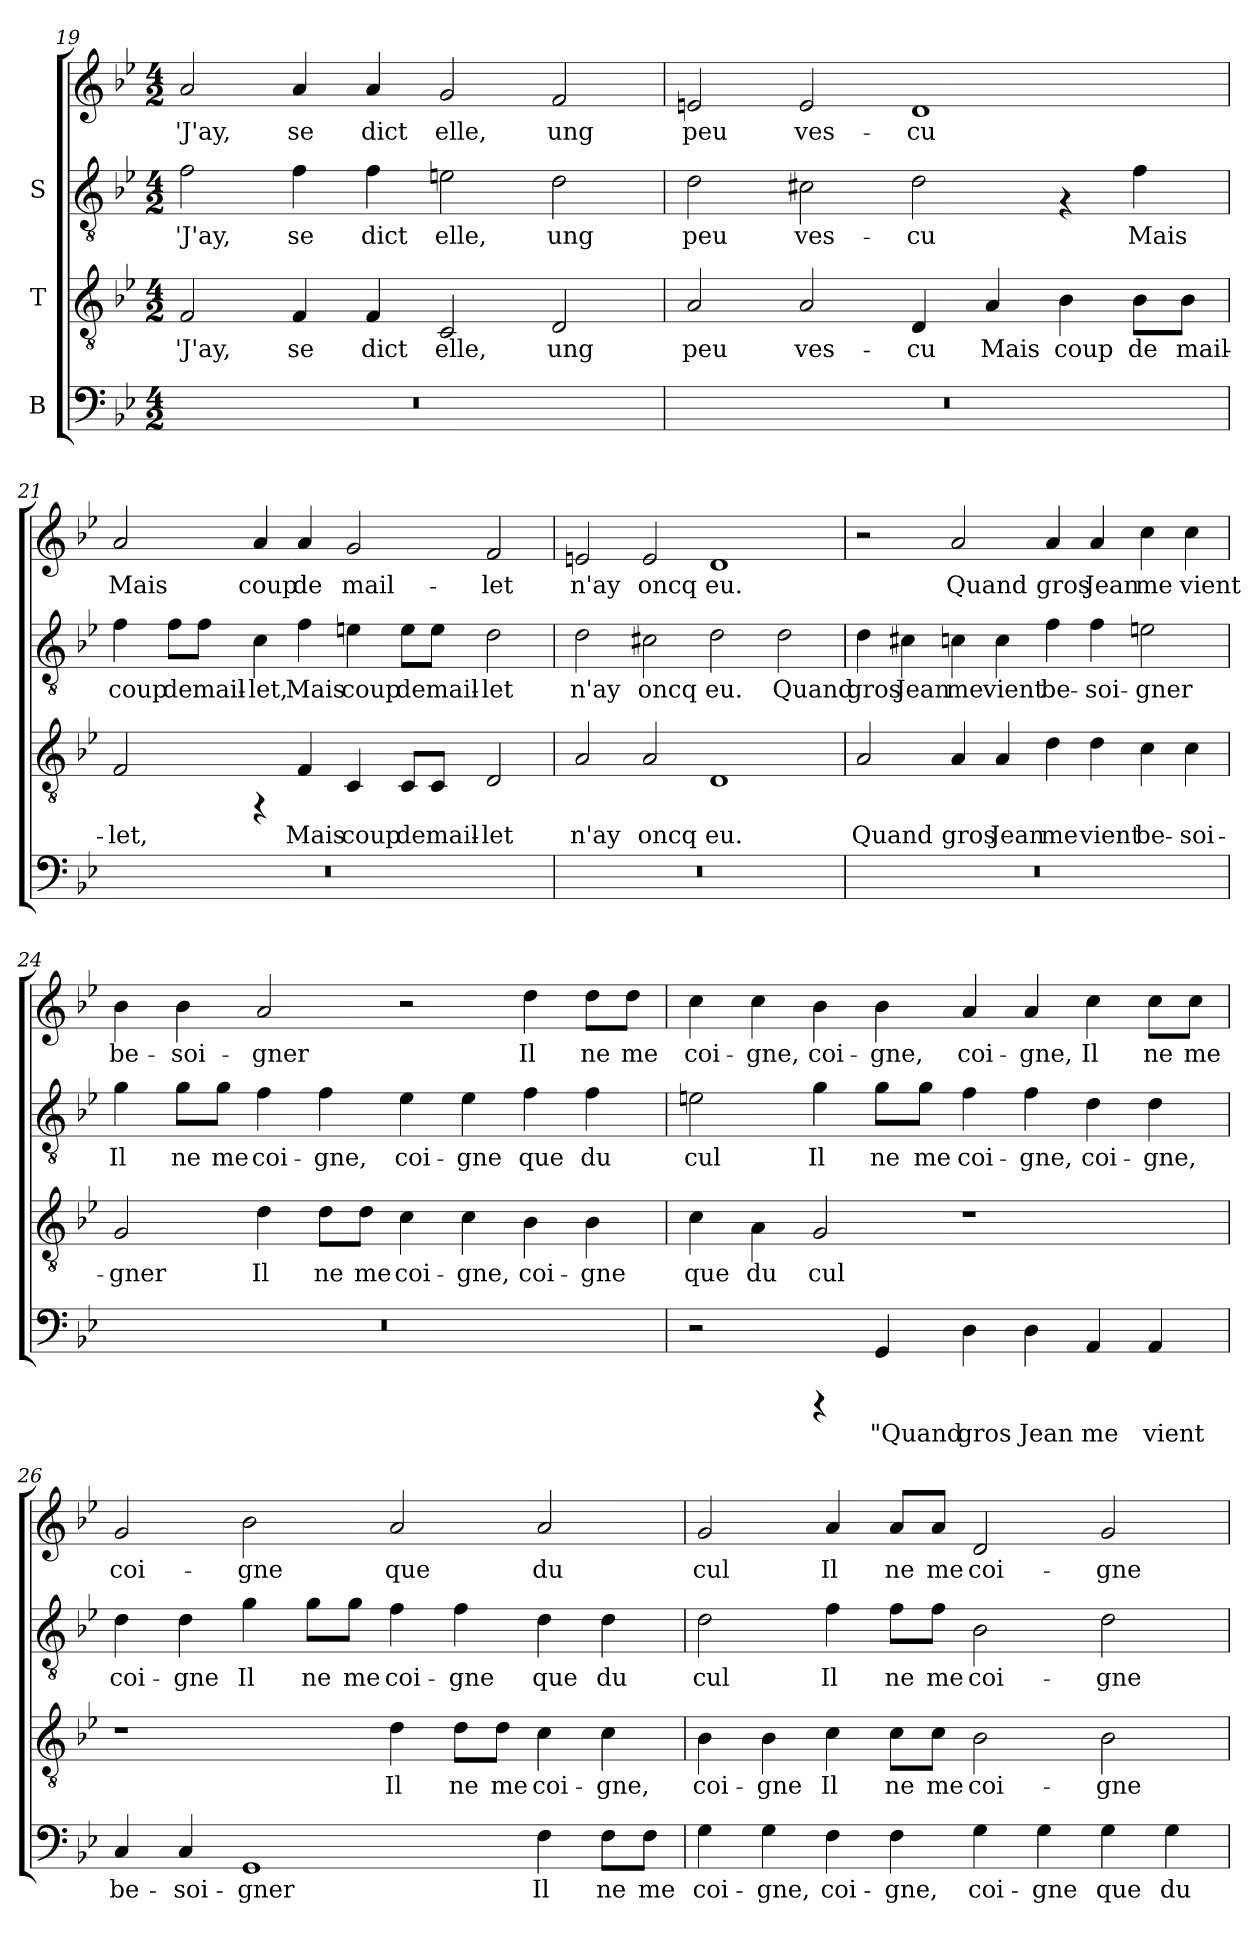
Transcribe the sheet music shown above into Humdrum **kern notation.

**kern	**text	**kern	**text	**kern	**text	**kern	**text
*part3	*part3	*part2	*part2	*part1	*part1	*part1	*part1
*staff4	*staff4	*staff3	*staff3	*staff2	*staff2	*staff1	*staff1
*I"B	*	*I"T	*	*I"S	*	*	*
*clefF4	*	*clefGv2	*	*clefGv2	*	*clefG2	*
*k[b-e-]	*	*k[b-e-]	*	*k[b-e-]	*	*k[b-e-]	*
*B-:	*	*B-:	*	*B-:	*	*B-:	*
*M4/2	*	*M4/2	*	*M4/2	*	*M4/2	*
=19	=19	=19	=19	=19	=19	=19	=19
!	!	!	!LO:LY:b	!	!LO:LY:b	!	!LO:LY:b
0r	.	2F/	'J'ay,	2f\	'J'ay,	2a/	'J'ay,
!	!	!	!LO:LY:b	!	!LO:LY:b	!	!LO:LY:b
.	.	4F/	se	4f\	se	4a/	se
!	!	!	!LO:LY:b	!	!LO:LY:b	!	!LO:LY:b
.	.	4F/	dict	4f\	dict	4a/	dict
!	!	!	!LO:LY:b	!	!LO:LY:b	!	!LO:LY:b
.	.	2C/	elle,	2en\	elle,	2g/	elle,
!	!	!	!LO:LY:b	!	!LO:LY:b	!	!LO:LY:b
.	.	2D/	ung	2d\	ung	2f/	ung
!!LO:LB:g=z
=20	=20	=20	=20	=20	=20	=20	=20
!	!	!	!LO:LY:b	!	!LO:LY:b	!	!LO:LY:b
0r	.	2A/	peu	2d\	peu	2en/	peu
!	!	!	!LO:LY:b	!	!LO:LY:b	!	!LO:LY:b
.	.	2A/	ves-	2c#X\	ves-	2e/	ves-
!	!	!	!LO:LY:b	!	!LO:LY:b	!	!LO:LY:b
.	.	4D/	-cu	2d\	-cu	1d	-cu
!	!	!	!LO:LY:b	!	!	!	!
.	.	4A/	Mais	.	.	.	.
!	!	!	!LO:LY:b	!	!	!	!
.	.	4B-\	coup	4rF	.	.	.
!	!	!	!LO:LY:b	!	!LO:LY:b	!	!
.	.	8B-\L	de	4f\	Mais	.	.
!	!	!	!LO:LY:b	!	!	!	!
.	.	8B-\J	mail-	.	.	.	.
=21	=21	=21	=21	=21	=21	=21	=21
!	!	!	!LO:LY:b	!	!LO:LY:b	!	!LO:LY:b
0r	.	2F/	-let,	4f\	coup	2a/	Mais
!	!	!	!	!	!LO:LY:b	!	!
.	.	.	.	8f\L	de	.	.
!	!	!	!	!	!LO:LY:b	!	!
.	.	.	.	8f\J	mail-	.	.
!	!	!	!	!	!LO:LY:b	!	!LO:LY:b
.	.	4rFF	.	4c\	-let,	4a/	coup
!	!	!	!LO:LY:b	!	!LO:LY:b	!	!LO:LY:b
.	.	4F/	Mais	4f\	Mais	4a/	de
!	!	!	!LO:LY:b	!	!LO:LY:b	!	!LO:LY:b
.	.	4C/	coup	4en\	coup	2g/	mail-
!	!	!	!LO:LY:b	!	!LO:LY:b	!	!
.	.	8C/L	de	8e\L	de	.	.
!	!	!	!LO:LY:b	!	!LO:LY:b	!	!
.	.	8C/J	mail-	8e\J	mail-	.	.
!	!	!	!LO:LY:b	!	!LO:LY:b	!	!LO:LY:b
.	.	2D/	-let	2d\	-let	2f/	-let
=22	=22	=22	=22	=22	=22	=22	=22
!	!	!	!LO:LY:b	!	!LO:LY:b	!	!LO:LY:b
0r	.	2A/	n'ay	2d\	n'ay	2en/	n'ay
!	!	!	!LO:LY:b	!	!LO:LY:b	!	!LO:LY:b
.	.	2A/	oncq	2c#X\	oncq	2e/	oncq
!	!	!	!LO:LY:b	!	!LO:LY:b	!	!LO:LY:b
.	.	1D	eu.	2d\	eu.	1d	eu.
!	!	!	!	!	!LO:LY:b	!	!
.	.	.	.	2d\	Quand	.	.
!!LO:LB:g=z
=23	=23	=23	=23	=23	=23	=23	=23
!	!	!	!LO:LY:b	!	!LO:LY:b	!	!
0r	.	2A/	Quand	4d\	gros	2r	.
!	!	!	!	!	!LO:LY:b	!	!
.	.	.	.	4c#X\	Jean	.	.
!	!	!	!LO:LY:b	!	!LO:LY:b	!	!LO:LY:b
.	.	4A/	gros	4cn\	me	2a/	Quand
!	!	!	!LO:LY:b	!	!LO:LY:b	!	!
.	.	4A/	Jean	4c\	vient	.	.
!	!	!	!LO:LY:b	!	!LO:LY:b	!	!LO:LY:b
.	.	4d\	me	4f\	be-	4a/	gros
!	!	!	!LO:LY:b	!	!LO:LY:b	!	!LO:LY:b
.	.	4d\	vient	4f\	-soi-	4a/	Jean
!	!	!	!LO:LY:b	!	!LO:LY:b	!	!LO:LY:b
.	.	4c\	be-	2en\	-gner	4cc\	me
!	!	!	!LO:LY:b	!	!	!	!LO:LY:b
.	.	4c\	-soi-	.	.	4cc\	vient
=24	=24	=24	=24	=24	=24	=24	=24
!	!	!	!LO:LY:b	!	!LO:LY:b	!	!LO:LY:b
0r	.	2G/	-gner	4g\	Il	4b-\	be-
!	!	!	!	!	!LO:LY:b	!	!LO:LY:b
.	.	.	.	8g\L	ne	4b-\	-soi-
!	!	!	!	!	!LO:LY:b	!	!
.	.	.	.	8g\J	me	.	.
!	!	!	!LO:LY:b	!	!LO:LY:b	!	!LO:LY:b
.	.	4d\	Il	4f\	coi-	2a/	-gner
!	!	!	!LO:LY:b	!	!LO:LY:b	!	!
.	.	8d\L	ne	4f\	-gne,	.	.
!	!	!	!LO:LY:b	!	!	!	!
.	.	8d\J	me	.	.	.	.
!	!	!	!LO:LY:b	!	!LO:LY:b	!	!
.	.	4c\	coi-	4e-\	coi-	2r	.
!	!	!	!LO:LY:b	!	!LO:LY:b	!	!
.	.	4c\	-gne,	4e-\	-gne	.	.
!	!	!	!LO:LY:b	!	!LO:LY:b	!	!LO:LY:b
.	.	4B-\	coi-	4f\	que	4dd\	Il
!	!	!	!LO:LY:b	!	!LO:LY:b	!	!LO:LY:b
.	.	4B-\	-gne	4f\	du	8dd\L	ne
!	!	!	!	!	!	!	!LO:LY:b
.	.	.	.	.	.	8dd\J	me
!!LO:PB:g=z
=25	=25	=25	=25	=25	=25	=25	=25
!	!	!	!LO:LY:b	!	!LO:LY:b	!	!LO:LY:b
2r	.	4c\	que	2en\	cul	4cc\	coi-
!	!	!	!LO:LY:b	!	!	!	!LO:LY:b
.	.	4A\	du	.	.	4cc\	-gne,
!	!	!	!LO:LY:b	!	!LO:LY:b	!	!LO:LY:b
4rCCC	.	2G/	cul	4g\	Il	4b-\	coi-
!	!LO:LY:b	!	!	!	!LO:LY:b	!	!LO:LY:b
4GG/	"Quand	.	.	8g\L	ne	4b-\	-gne,
!	!	!	!	!	!LO:LY:b	!	!
.	.	.	.	8g\J	me	.	.
!	!LO:LY:b	!	!	!	!LO:LY:b	!	!LO:LY:b
4D\	gros	1r	.	4f\	coi-	4a/	coi-
!	!LO:LY:b	!	!	!	!LO:LY:b	!	!LO:LY:b
4D\	Jean	.	.	4f\	-gne,	4a/	-gne,
!	!LO:LY:b	!	!	!	!LO:LY:b	!	!LO:LY:b
4AA/	me	.	.	4d\	coi-	4cc\	Il
!	!LO:LY:b	!	!	!	!LO:LY:b	!	!LO:LY:b
4AA/	vient	.	.	4d\	-gne,	8cc\L	ne
!	!	!	!	!	!	!	!LO:LY:b
.	.	.	.	.	.	8cc\J	me
=26	=26	=26	=26	=26	=26	=26	=26
!	!LO:LY:b	!	!	!	!LO:LY:b	!	!LO:LY:b
4C/	be-	1r	.	4d\	coi-	2g/	coi-
!	!LO:LY:b	!	!	!	!LO:LY:b	!	!
4C/	-soi-	.	.	4d\	-gne	.	.
!	!LO:LY:b	!	!	!	!LO:LY:b	!	!LO:LY:b
1GG	-gner	.	.	4g\	Il	2b-\	-gne
!	!	!	!	!	!LO:LY:b	!	!
.	.	.	.	8g\L	ne	.	.
!	!	!	!	!	!LO:LY:b	!	!
.	.	.	.	8g\J	me	.	.
!	!	!	!LO:LY:b	!	!LO:LY:b	!	!LO:LY:b
.	.	4d\	Il	4f\	coi-	2a/	que
!	!	!	!LO:LY:b	!	!LO:LY:b	!	!
.	.	8d\L	ne	4f\	-gne	.	.
!	!	!	!LO:LY:b	!	!	!	!
.	.	8d\J	me	.	.	.	.
!	!LO:LY:b	!	!LO:LY:b	!	!LO:LY:b	!	!LO:LY:b
4F\	Il	4c\	coi-	4d\	que	2a/	du
!	!LO:LY:b	!	!LO:LY:b	!	!LO:LY:b	!	!
8F\L	ne	4c\	-gne,	4d\	du	.	.
!	!LO:LY:b	!	!	!	!	!	!
8F\J	me	.	.	.	.	.	.
!!LO:LB:g=z
=27	=27	=27	=27	=27	=27	=27	=27
!	!LO:LY:b	!	!LO:LY:b	!	!LO:LY:b	!	!LO:LY:b
4G\	coi-	4B-\	coi-	2d\	cul	2g/	cul
!	!LO:LY:b	!	!LO:LY:b	!	!	!	!
4G\	-gne,	4B-\	-gne	.	.	.	.
!	!LO:LY:b	!	!LO:LY:b	!	!LO:LY:b	!	!LO:LY:b
4F\	coi-	4c\	Il	4f\	Il	4a/	Il
!	!LO:LY:b	!	!LO:LY:b	!	!LO:LY:b	!	!LO:LY:b
4F\	-gne,	8c\L	ne	8f\L	ne	8a/L	ne
!	!	!	!LO:LY:b	!	!LO:LY:b	!	!LO:LY:b
.	.	8c\J	me	8f\J	me	8a/J	me
!	!LO:LY:b	!	!LO:LY:b	!	!LO:LY:b	!	!LO:LY:b
4G\	coi-	2B-\	coi-	2B-\	coi-	2d/	coi-
!	!LO:LY:b	!	!	!	!	!	!
4G\	-gne	.	.	.	.	.	.
!	!LO:LY:b	!	!LO:LY:b	!	!LO:LY:b	!	!LO:LY:b
4G\	que	2B-\	-gne	2d\	-gne	2g/	-gne
!	!LO:LY:b	!	!	!	!	!	!
4G\	du	.	.	.	.	.	.
=	=	=	=	=	=	=	=
*-	*-	*-	*-	*-	*-	*-	*-
